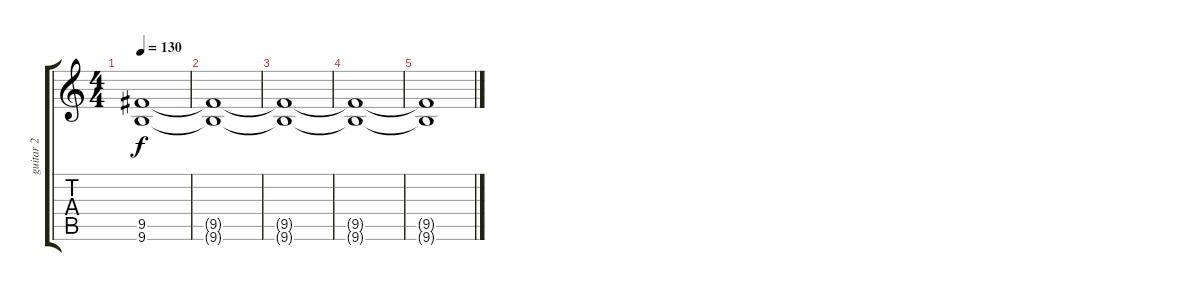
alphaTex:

\track ("guitar 2" "guitar 2") {instrument distortionguitar}
\staff {score tabs}
\tuning (E4 B3 G3 D3 A2 D2) {hide}
\ts (4 4)
\tempo 130
\clef g2
\ks c
(9.5{t} 9.6{t}).1{dy f} |
(9.5{t} 9.6{t}).1 |
(9.5{t} 9.6{t}).1 |
(9.5{t} 9.6{t}).1{volume 0} |
(9.5{t} 9.6{t}).1
